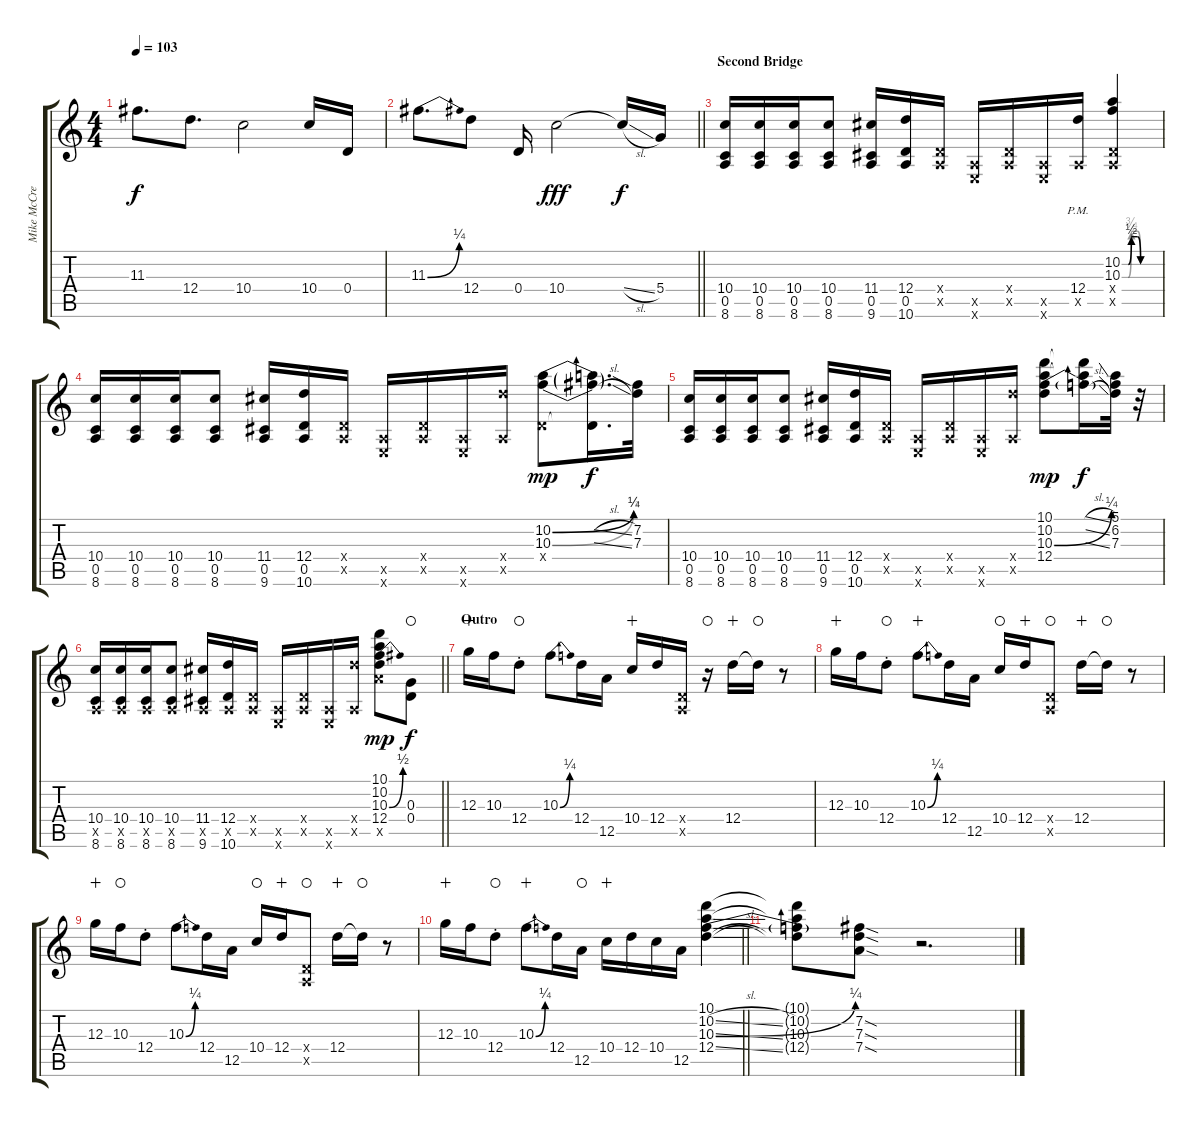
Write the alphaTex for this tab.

\track ("Mike McCready" "Mike McCre") {instrument electricguitarjazz}
\staff {score tabs}
\tuning (E4 B3 G3 D3 A2 E2) {hide}
\ts (4 4)
\tempo 103
\clef g2
\ks c
11.3.8{d dy f} 12.4.8{d} 10.4.2 10.4.16 0.4.16 |
\barLineRight lightlight
11.3{be (bend 0 0 60 1)}.8{d} 12.4.8 0.4.16 10.4.2{dy fff} 10.4{sl t}.16{dy f} 5.4.16 |
\section ("" "Second Bridge")
(10.4 0.5 8.6).16 (10.4 0.5 8.6).16 (10.4 0.5 8.6).16 (10.4 0.5 8.6).8 (11.4 0.5 9.6).16 (12.4 0.5 10.6).16 (0.4{x} 0.5{x}).16 (0.5{x} 0.6{x}).16 (0.4{x} 0.5{x}).16 (0.5{x} 0.6{x}).16 (12.4{pm} 0.5{x}).16 (10.2{be (custom 0 0 10 0 15 2 25 2 30 0 60 0)} 10.3{be (custom 0 0 10 0 15 3 25 3 30 0 60 0)} 0.4{x} 0.5{x}).4 |
(10.4 0.5 8.6).16 (10.4 0.5 8.6).16 (10.4 0.5 8.6).16 (10.4 0.5 8.6).8 (11.4 0.5 9.6).16 (12.4 0.5 10.6).16 (0.4{x} 0.5{x}).16 (0.5{x} 0.6{x}).16 (0.4{x} 0.5{x}).16 (0.5{x} 0.6{x}).16 (12.4{x} 0.5{x}).16 (10.2{be (bend 0 0 60 1)} 10.3{be (bend 0 0 60 2)} 0.4{x}).8{dy mp} (10.2{sl t} 10.3{sl t} 0.4{t}).16{d dy f} (7.2 7.3).32 |
(10.4 0.5 8.6).16 (10.4 0.5 8.6).16 (10.4 0.5 8.6).16 (10.4 0.5 8.6).8 (11.4 0.5 9.6).16 (12.4 0.5 10.6).16 (0.4{x} 0.5{x}).16 (0.5{x} 0.6{x}).16 (0.4{x} 0.5{x}).16 (0.5{x} 0.6{x}).16 (12.4{x} 0.5{x}).16 (10.1 10.2 10.3{be (bend 0 0 60 1)} 12.4).8{dy mp} (10.1{sl t} 10.2{sl t} 10.3{sl t}).16{dy f} (5.1 6.2 7.3).32 r.32 |
\barLineRight lightlight
(10.4 0.5{x} 8.6).16 (10.4 0.5{x} 8.6).16 (10.4 0.5{x} 8.6).16 (10.4 0.5{x} 8.6).8 (11.4 0.5{x} 9.6).16 (12.4 0.5{x} 10.6).16 (0.4{x} 0.5{x}).16 (0.5{x} 0.6{x}).16 (0.4{x} 0.5{x}).16 (0.5{x} 0.6{x}).16 (12.4{x} 0.5{x}).16 (10.1 10.2 10.3{be (bend 0 0 60 2)} 12.4 12.5{x}).8{dy mp} (0.3 0.4).8{dy f waho} |
\section ("" "Outro")
12.3.16{volume 13 instrument overdrivenguitar wahc} 10.3.16 12.4{st}.8{waho} 10.3{be (bend 0 0 60 1)}.8 12.4.16 12.5.16 10.4.16{wahc} 12.4.16 (0.4{x} 0.5{x}).16 r.16{waho} 12.4.16{wahc} 12.4{t}.16{waho} r.8 |
12.3.16{wahc} 10.3.16 12.4{st}.8{waho} 10.3{be (bend 0 0 60 1)}.8{wahc} 12.4.16 12.5.16 10.4.16{waho} 12.4.16{wahc} (0.4{x} 0.5{x}).8{waho} 12.4.16{wahc} 12.4{t}.16{waho} r.8 |
12.3.16{wahc} 10.3.16{waho} 12.4{st}.8 10.3{be (bend 0 0 60 1)}.8 12.4.16 12.5.16 10.4.16{waho} 12.4.16{wahc} (0.4{x} 0.5{x}).8{waho} 12.4.16{wahc} 12.4{t}.16{waho} r.8 |
\barLineRight lightlight
12.3.16{wahc} 10.3.16 12.4{st}.8{waho} 10.3{be (bend 0 0 60 1)}.8{wahc} 12.4.16 12.5.16{waho} 10.4.16{wahc} 12.4.16 10.4.16 12.5.16 (10.1 10.2{sl} 10.3{be (bend 0 0 60 1) sl} 12.4{sl}).4 |
(10.1{t} 10.2{t} 10.3{t} 12.4{t}).8 (7.2{sod} 7.3{sod} 7.4{sod}).8 r.2{d}
